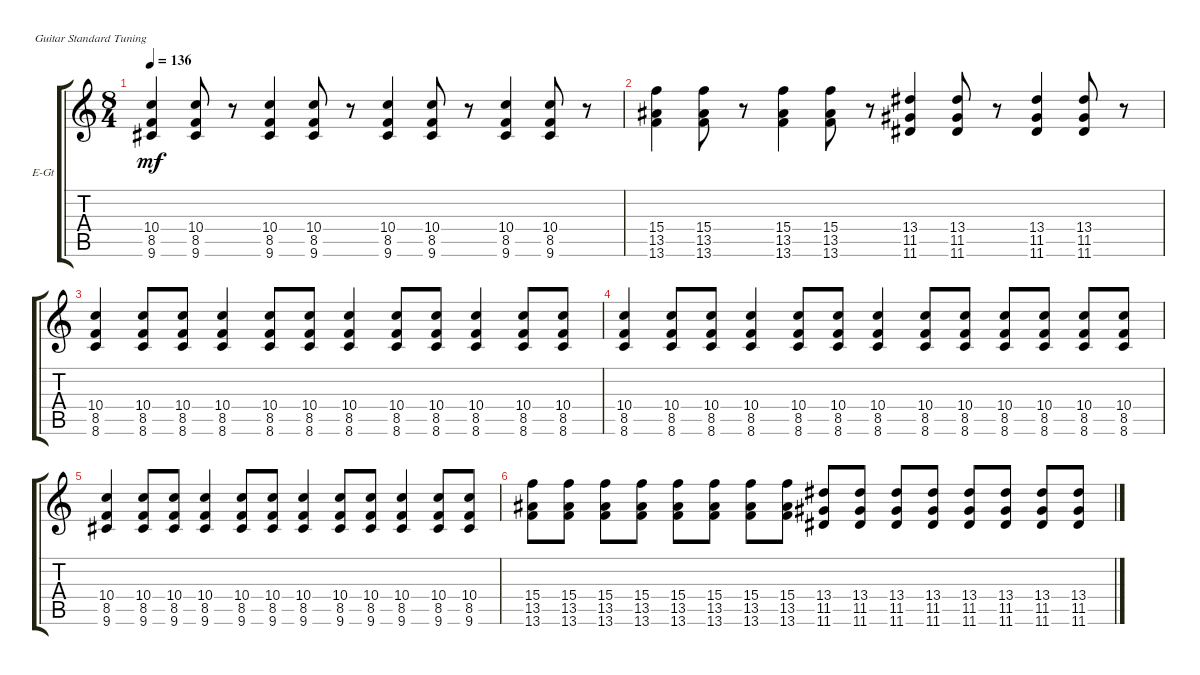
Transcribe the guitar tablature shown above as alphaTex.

\defaultSystemsLayout 4
\bracketExtendMode groupsimilarinstruments
\firstSystemTrackNameOrientation horizontal
\otherSystemsTrackNameOrientation horizontal
\track ("Clean 2" "E-Gt") {instrument electricguitarclean}
\staff {score tabs}
\tuning (E4 B3 G3 D3 A2 E2)
\ts (8 4)
\tempo 136
\clef g2
\ks c
(9.6 8.5 10.4).4{dy mf instrument electricguitarclean} (9.6 8.5 10.4).8 r.8 (9.6 8.5 10.4).4 (9.6 8.5 10.4).8 r.8 (9.6 8.5 10.4).4 (9.6 8.5 10.4).8 r.8 (9.6 8.5 10.4).4 (9.6 8.5 10.4).8 r.8 |
(13.6 13.5 15.4).4 (13.6 13.5 15.4).8 r.8 (13.6 13.5 15.4).4 (13.6 13.5 15.4).8 r.8 (11.6 11.5 13.4).4 (11.6 11.5 13.4).8 r.8 (11.6 11.5 13.4).4 (11.6 11.5 13.4).8 r.8 |
(8.6 8.5 10.4).4 (8.6 8.5 10.4).8 (8.6 8.5 10.4).8 (8.6 8.5 10.4).4 (8.6 8.5 10.4).8 (8.6 8.5 10.4).8 (8.6 8.5 10.4).4 (8.6 8.5 10.4).8 (8.6 8.5 10.4).8 (8.6 8.5 10.4).4 (8.6 8.5 10.4).8 (8.6 8.5 10.4).8 |
(8.6 8.5 10.4).4 (8.6 8.5 10.4).8 (8.6 8.5 10.4).8 (8.6 8.5 10.4).4 (8.6 8.5 10.4).8 (8.6 8.5 10.4).8 (8.6 8.5 10.4).4 (8.6 8.5 10.4).8 (8.6 8.5 10.4).8 (8.6 8.5 10.4).8 (8.6 8.5 10.4).8 (8.6 8.5 10.4).8 (8.6 8.5 10.4).8 |
(9.6 8.5 10.4).4 (9.6 8.5 10.4).8 (9.6 8.5 10.4).8 (9.6 8.5 10.4).4 (9.6 8.5 10.4).8 (9.6 8.5 10.4).8 (9.6 8.5 10.4).4 (9.6 8.5 10.4).8 (9.6 8.5 10.4).8 (9.6 8.5 10.4).4 (9.6 8.5 10.4).8 (9.6 8.5 10.4).8 |
(13.6 13.5 15.4).8 (13.6 13.5 15.4).8 (13.6 13.5 15.4).8 (13.6 13.5 15.4).8 (13.6 13.5 15.4).8 (13.6 13.5 15.4).8 (13.6 13.5 15.4).8 (13.6 13.5 15.4).8 (11.6 11.5 13.4).8 (11.6 11.5 13.4).8 (11.6 11.5 13.4).8 (11.6 11.5 13.4).8 (11.6 11.5 13.4).8 (11.6 11.5 13.4).8 (11.6 11.5 13.4).8 (11.6 11.5 13.4).8
